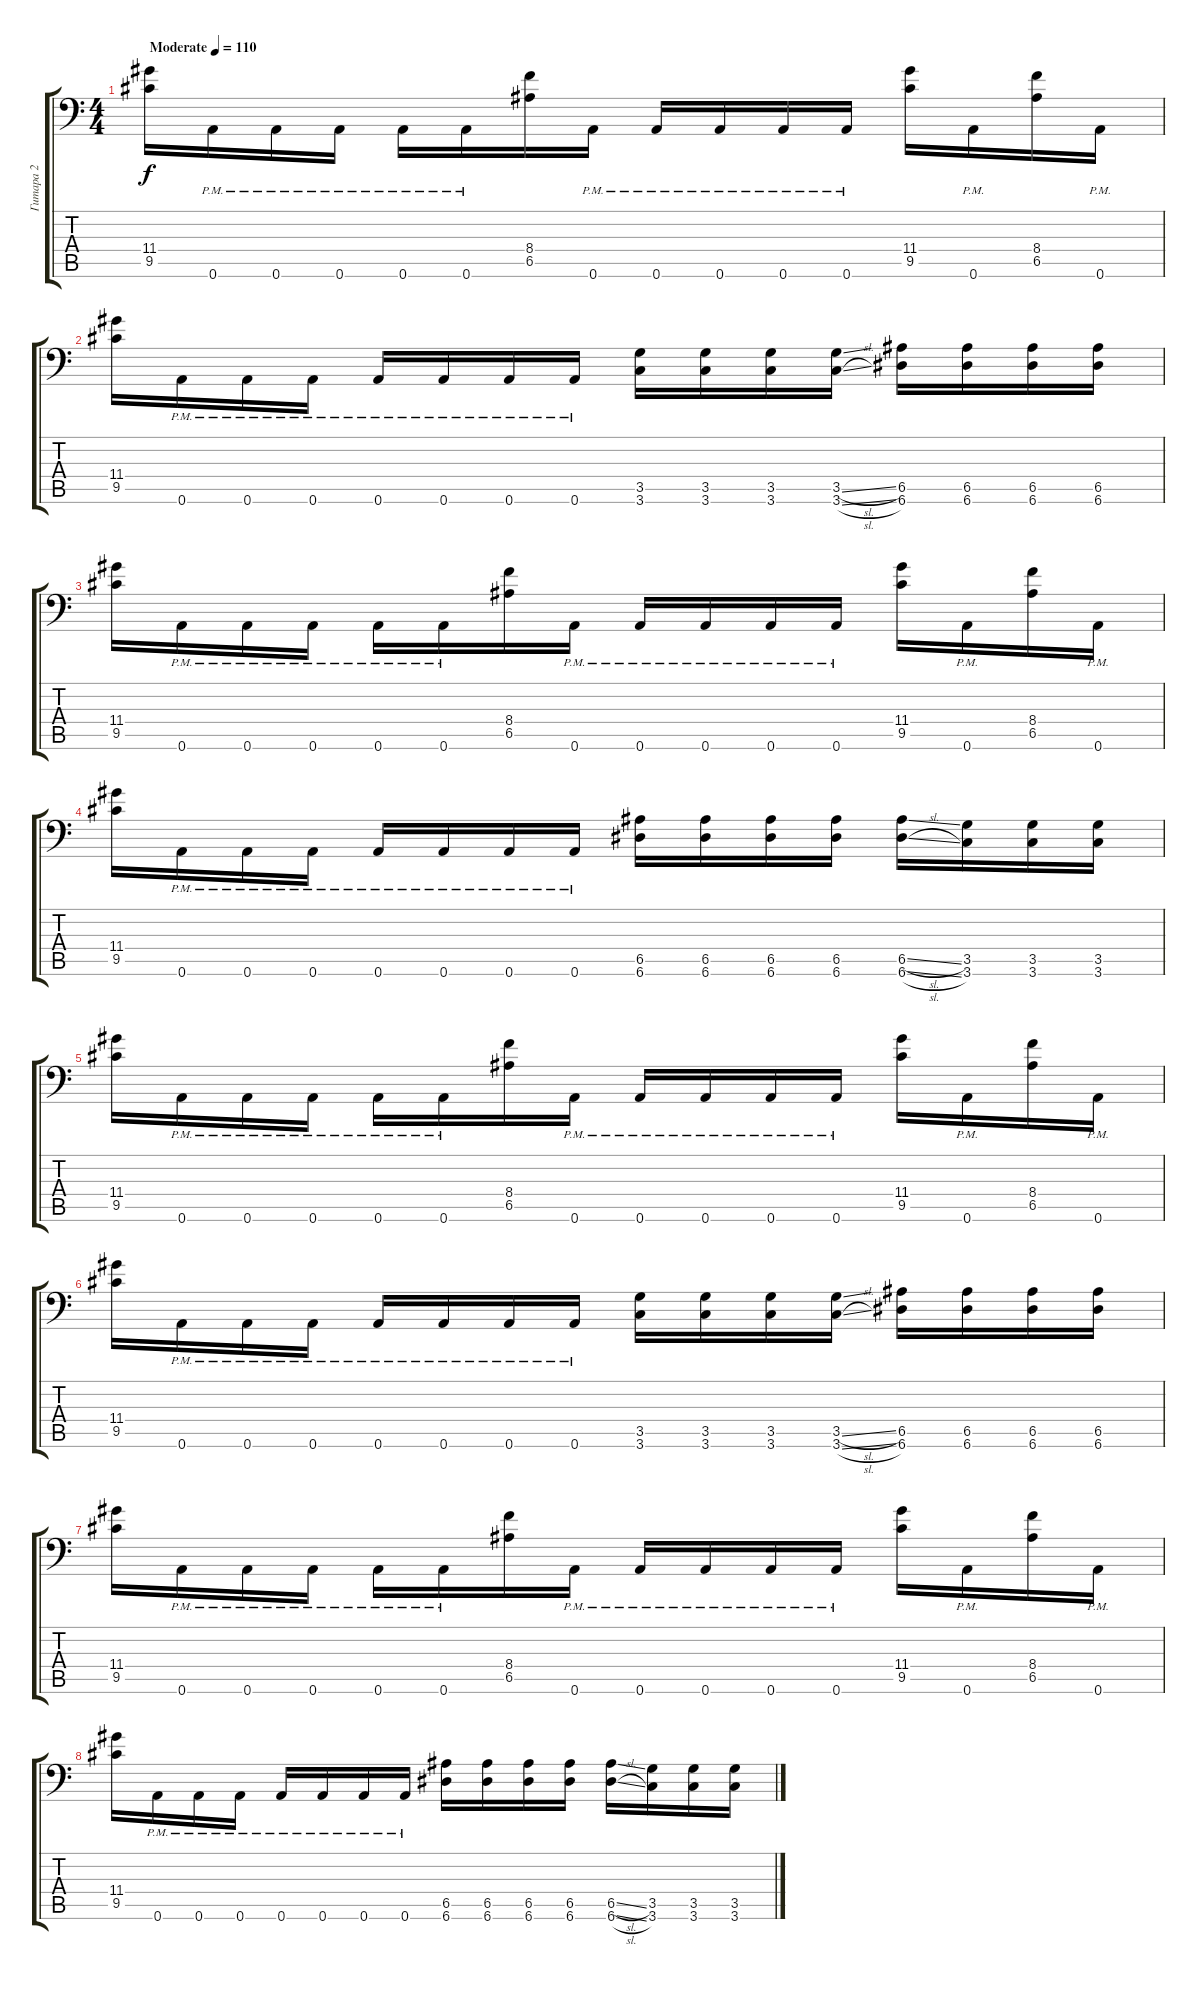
\track ("Гитара 2" "Гитара 2") {instrument distortionguitar}
\staff {score tabs}
\tuning (B3 Gb3 D3 A2 E2 A1) {hide}
\ts (4 4)
\tempo (110 "Moderate")
\clef f4
\ks c
(11.4 9.5).16{dy f instrument distortionguitar} 0.6{pm}.16 0.6{pm}.16 0.6{pm}.16 0.6{pm}.16 0.6{pm}.16 (8.4 6.5).16 0.6{pm}.16 0.6{pm}.16 0.6{pm}.16 0.6{pm}.16 0.6{pm}.16 (11.4 9.5).16 0.6{pm}.16 (8.4 6.5).16 0.6{pm}.16 |
(11.4 9.5).16 0.6{pm}.16 0.6{pm}.16 0.6{pm}.16 0.6{pm}.16 0.6{pm}.16 0.6{pm}.16 0.6{pm}.16 (3.5 3.6).16 (3.5 3.6).16 (3.5 3.6).16 (3.5{sl} 3.6{sl}).16 (6.5 6.6).16 (6.5 6.6).16 (6.5 6.6).16 (6.5 6.6).16 |
(11.4 9.5).16 0.6{pm}.16 0.6{pm}.16 0.6{pm}.16 0.6{pm}.16 0.6{pm}.16 (8.4 6.5).16 0.6{pm}.16 0.6{pm}.16 0.6{pm}.16 0.6{pm}.16 0.6{pm}.16 (11.4 9.5).16 0.6{pm}.16 (8.4 6.5).16 0.6{pm}.16 |
(11.4 9.5).16 0.6{pm}.16 0.6{pm}.16 0.6{pm}.16 0.6{pm}.16 0.6{pm}.16 0.6{pm}.16 0.6{pm}.16 (6.5 6.6).16 (6.5 6.6).16 (6.5 6.6).16 (6.5 6.6).16 (6.5{sl} 6.6{sl}).16 (3.5 3.6).16 (3.5 3.6).16 (3.5 3.6).16 |
(11.4 9.5).16 0.6{pm}.16 0.6{pm}.16 0.6{pm}.16 0.6{pm}.16 0.6{pm}.16 (8.4 6.5).16 0.6{pm}.16 0.6{pm}.16 0.6{pm}.16 0.6{pm}.16 0.6{pm}.16 (11.4 9.5).16 0.6{pm}.16 (8.4 6.5).16 0.6{pm}.16 |
(11.4 9.5).16 0.6{pm}.16 0.6{pm}.16 0.6{pm}.16 0.6{pm}.16 0.6{pm}.16 0.6{pm}.16 0.6{pm}.16 (3.5 3.6).16 (3.5 3.6).16 (3.5 3.6).16 (3.5{sl} 3.6{sl}).16 (6.5 6.6).16 (6.5 6.6).16 (6.5 6.6).16 (6.5 6.6).16 |
(11.4 9.5).16 0.6{pm}.16 0.6{pm}.16 0.6{pm}.16 0.6{pm}.16 0.6{pm}.16 (8.4 6.5).16 0.6{pm}.16 0.6{pm}.16 0.6{pm}.16 0.6{pm}.16 0.6{pm}.16 (11.4 9.5).16 0.6{pm}.16 (8.4 6.5).16 0.6{pm}.16 |
(11.4 9.5).16 0.6{pm}.16 0.6{pm}.16 0.6{pm}.16 0.6{pm}.16 0.6{pm}.16 0.6{pm}.16 0.6{pm}.16 (6.5 6.6).16 (6.5 6.6).16 (6.5 6.6).16 (6.5 6.6).16 (6.5{sl} 6.6{sl}).16 (3.5 3.6).16 (3.5 3.6).16 (3.5 3.6).16
